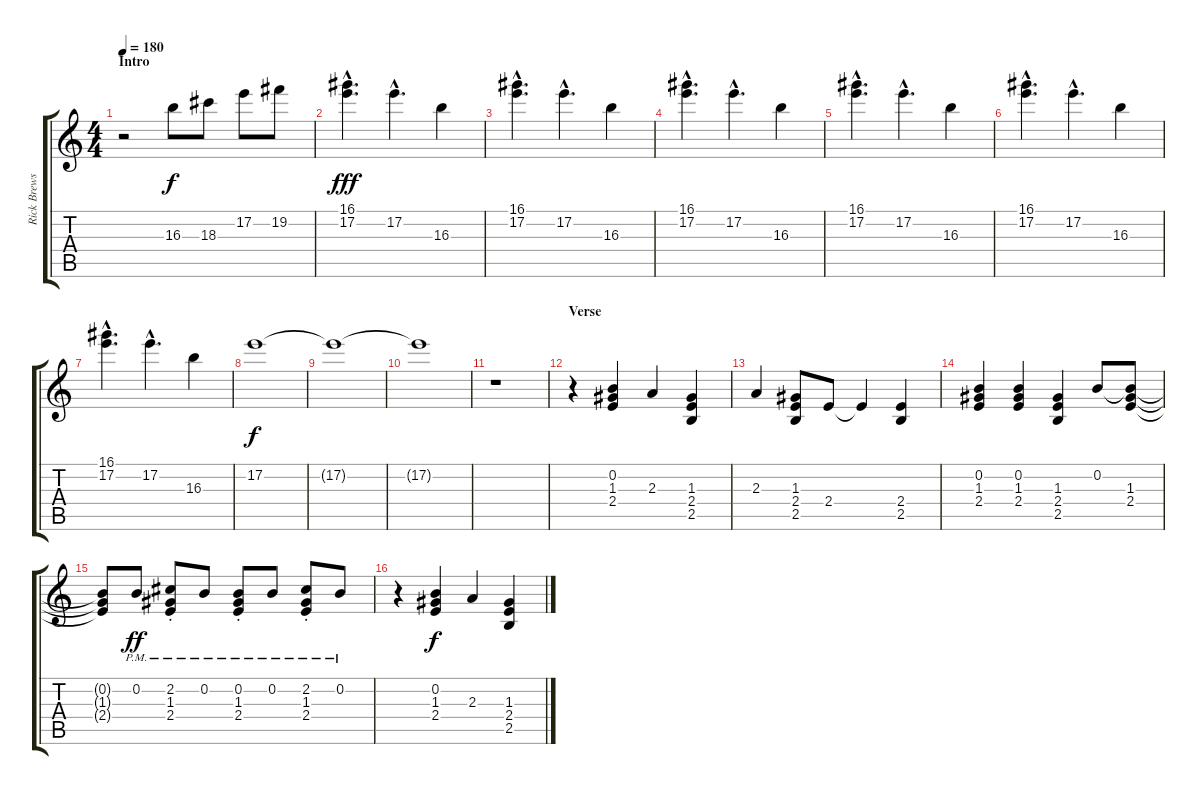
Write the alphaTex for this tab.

\track ("Rick Brewster" "Rick Brews") {instrument overdrivenguitar}
\staff {score tabs}
\tuning (E4 B3 G3 D3 A2 E2) {hide}
\ts (4 4)
\section ("" "Intro")
\tempo 180
\clef g2
\ks c
r.2{dy f instrument overdrivenguitar} 16.3.8 18.3.8 17.2.8 19.2.8 |
(16.1{hac} 17.2{hac}).4{d dy fff} 17.2{hac}.4{d} 16.3.4 |
(16.1{hac} 17.2{hac}).4{d} 17.2{hac}.4{d} 16.3.4 |
(16.1{hac} 17.2{hac}).4{d} 17.2{hac}.4{d} 16.3.4 |
(16.1{hac} 17.2{hac}).4{d} 17.2{hac}.4{d} 16.3.4 |
(16.1{hac} 17.2{hac}).4{d} 17.2{hac}.4{d} 16.3.4 |
(16.1{hac} 17.2{hac}).4{d} 17.2{hac}.4{d} 16.3.4 |
17.2.1{dy f} |
17.2{t}.1 |
17.2{t}.1 |
r.1 |
\section ("" "Verse")
r.4 (0.2 1.3 2.4).4 2.3.4 (1.3 2.4 2.5).4 |
2.3.4 (1.3 2.4 2.5).8 2.4.8 2.4{t}.4 (2.4 2.5).4 |
(0.2 1.3 2.4).4 (0.2 1.3 2.4).4 (1.3 2.4 2.5).4 0.2.8 (0.2{t} 1.3 2.4).8 |
(0.2{t} 1.3{t} 2.4{t}).8 0.2{pm}.8{dy ff} (2.2{pm} 1.3{st} 2.4{st}).8 0.2{pm}.8 (0.2{pm} 1.3{st} 2.4{st}).8 0.2{pm}.8 (2.2{pm} 1.3{st} 2.4{st}).8 0.2{pm}.8 |
r.4 (0.2 1.3 2.4).4{dy f} 2.3.4 (1.3 2.4 2.5).4
